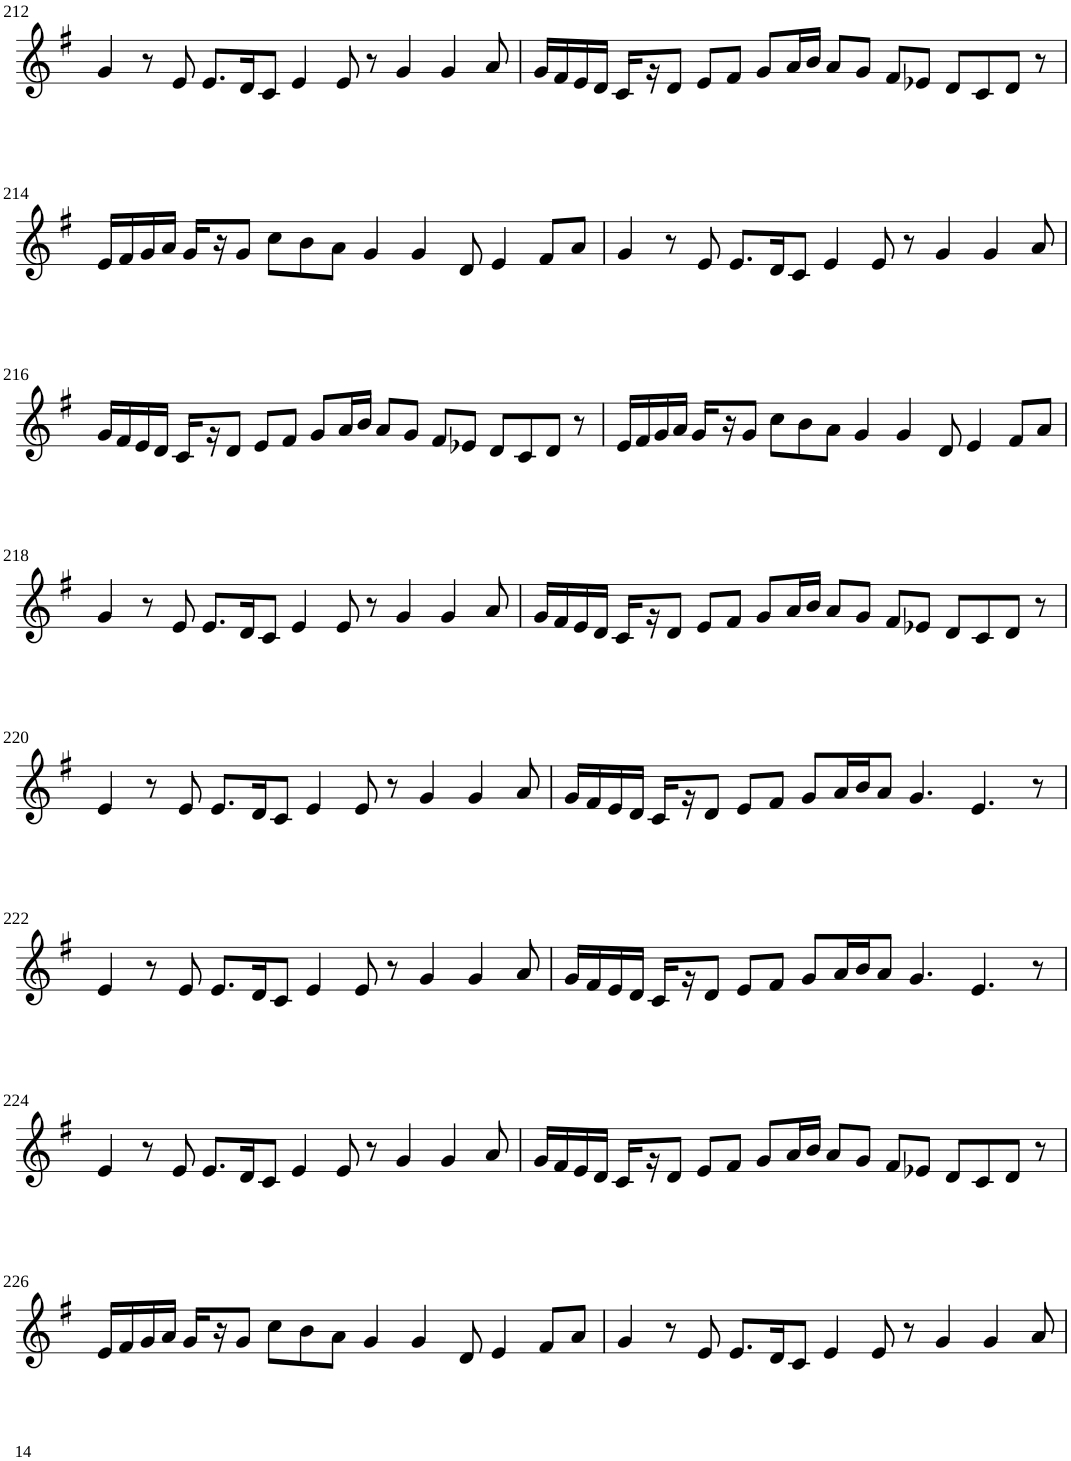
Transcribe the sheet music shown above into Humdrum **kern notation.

**kern
*part1
*staff1
*I"Violin
!!LO:PB:g=z
*clefG2
*k[f#]
*G:
*M8/4
=212
4g/
8r
8e/
8.e/L
16d/K
8c/J
4e/
8e/
8r
4g/
4g/
8a/
=213
16g/LL
16f#/
16e/
16d/JJ
16c/LL
16r
8d/J
8e/L
8f#/J
8g/L
16a/L
16b/JJ
8a/L
8g/J
8f#/L
8e-X/J
8d/L
8c/
8d/J
8r
!!LO:LB:g=z
=214
16e/LL
16f#/
16g/
16a/JJ
16g/LL
16r
8g/J
8cc\L
8b\
8a\J
4g/
4g/
8d/
4e/
8f#/L
8a/J
=215
4g/
8r
8e/
8.e/L
16d/K
8c/J
4e/
8e/
8r
4g/
4g/
8a/
!!LO:LB:g=z
=216
16g/LL
16f#/
16e/
16d/JJ
16c/LL
16r
8d/J
8e/L
8f#/J
8g/L
16a/L
16b/JJ
8a/L
8g/J
8f#/L
8e-X/J
8d/L
8c/
8d/J
8r
=217
16e/LL
16f#/
16g/
16a/JJ
16g/LL
16r
8g/J
8cc\L
8b\
8a\J
4g/
4g/
8d/
4e/
8f#/L
8a/J
!!LO:LB:g=z
=218
4g/
8r
8e/
8.e/L
16d/K
8c/J
4e/
8e/
8r
4g/
4g/
8a/
=219
16g/LL
16f#/
16e/
16d/JJ
16c/LL
16r
8d/J
8e/L
8f#/J
8g/L
16a/L
16b/JJ
8a/L
8g/J
8f#/L
8e-X/J
8d/L
8c/
8d/J
8r
!!LO:LB:g=z
=220
4e/
8r
8e/
8.e/L
16d/K
8c/J
4e/
8e/
8r
4g/
4g/
8a/
=221
16g/LL
16f#/
16e/
16d/JJ
16c/LL
16r
8d/J
8e/L
8f#/J
8g/L
16a/L
16b/J
8a/J
4.g/
4.e/
8r
!!LO:LB:g=z
=222
4e/
8r
8e/
8.e/L
16d/K
8c/J
4e/
8e/
8r
4g/
4g/
8a/
=223
16g/LL
16f#/
16e/
16d/JJ
16c/LL
16r
8d/J
8e/L
8f#/J
8g/L
16a/L
16b/J
8a/J
4.g/
4.e/
8r
!!LO:LB:g=z
=224
4e/
8r
8e/
8.e/L
16d/K
8c/J
4e/
8e/
8r
4g/
4g/
8a/
=225
16g/LL
16f#/
16e/
16d/JJ
16c/LL
16r
8d/J
8e/L
8f#/J
8g/L
16a/L
16b/JJ
8a/L
8g/J
8f#/L
8e-X/J
8d/L
8c/
8d/J
8r
!!LO:LB:g=z
=226
16e/LL
16f#/
16g/
16a/JJ
16g/LL
16r
8g/J
8cc\L
8b\
8a\J
4g/
4g/
8d/
4e/
8f#/L
8a/J
=227
4g/
8r
8e/
8.e/L
16d/K
8c/J
4e/
8e/
8r
4g/
4g/
8a/
=
*-
